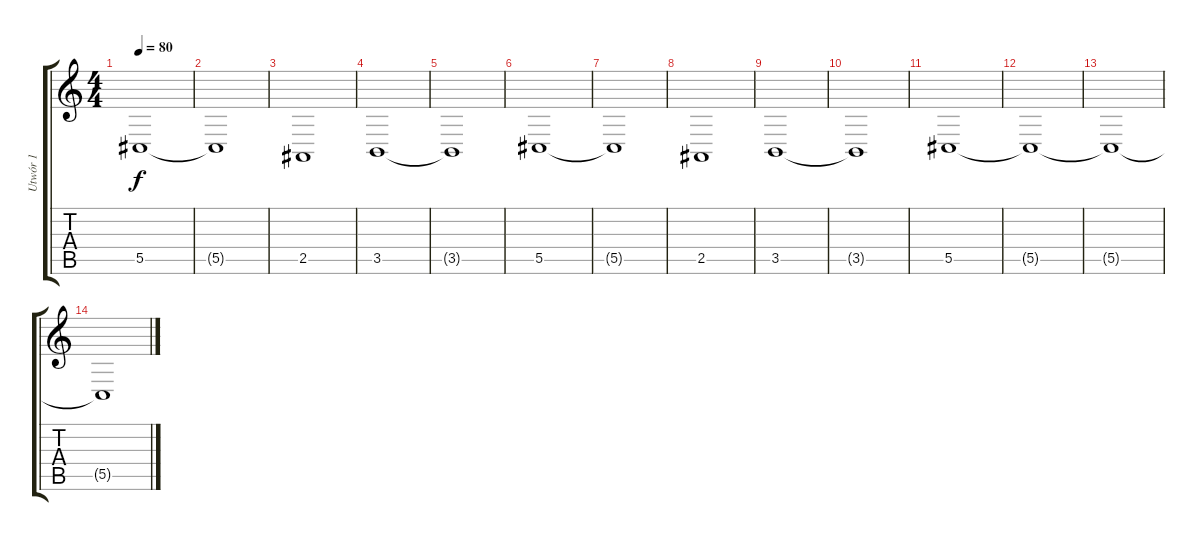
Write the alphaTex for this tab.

\track ("Utwór 1" "Utwór 1") {instrument synthstrings1}
\staff {score tabs}
\tuning (Eb4 Bb3 Gb3 Db3 Ab2 Eb2) {hide}
\ts (4 4)
\tempo 80
\clef g2
\ks c
5.5.1{dy f} |
5.5{t}.1 |
2.5.1 |
3.5.1 |
3.5{t}.1 |
5.5.1 |
5.5{t}.1 |
2.5.1 |
3.5.1 |
3.5{t}.1 |
5.5.1 |
5.5{t}.1 |
5.5{t}.1 |
5.5{t}.1
